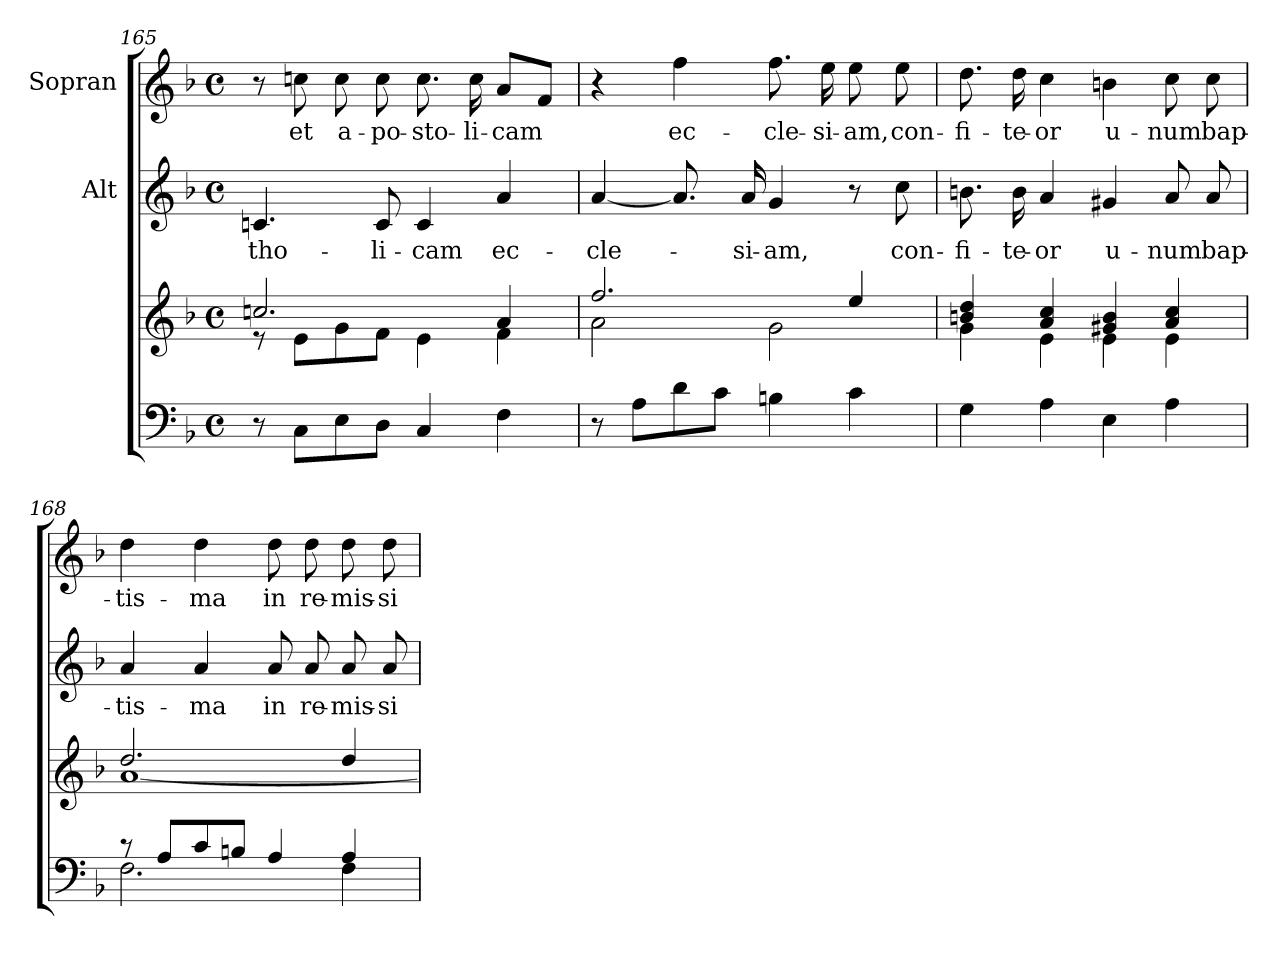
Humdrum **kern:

**kern	**kern	**kern	**text	**kern	**text
*part3	*part3	*part2	*part2	*part1	*part1
*staff4	*staff3	*staff2	*staff2	*staff1	*staff1
*	*	*I"Alt	*	*I"Sopran	*
!!LO:LB:g=z
*clefF4	*clefG2	*clefG2	*	*clefG2	*
*k[b-]	*k[b-]	*k[b-]	*	*k[b-]	*
*F:	*F:	*F:	*	*F:	*
*M4/4	*M4/4	*M4/4	*	*M4/4	*
*met(c)	*met(c)	*met(c)	*	*met(c)	*
=165	=165	=165	=165	=165	=165
*	*^	*	*	*	*
!	!	!	!	!LO:LY:b	!	!
8r	2.ccn/	8re	4.cn/	-tho-	8r	.
!	!	!	!	!	!	!LO:LY:b
8C\L	.	8e\L	.	.	8ccn\	et
!	!	!	!	!	!	!LO:LY:b
8E\	.	8g\	.	.	8cc\	a-
!	!	!	!	!LO:LY:b	!	!LO:LY:b
8D\J	.	8f\J	8c/	-li-	8cc\	-po-
!	!	!	!	!LO:LY:b	!	!LO:LY:b
4C/	.	4e\	4c/	-cam	8.cc\	-sto-
!	!	!	!	!	!	!LO:LY:b
.	.	.	.	.	16cc\	-li-
!	!	!	!	!LO:LY:b	!	!LO:LY:b
4F\	4a/	4f\	4a/	ec-	8a/L	-cam
.	.	.	.	.	8f/J	.
=166	=166	=166	=166	=166	=166	=166
!	!	!	!	!LO:LY:b	!	!
8r	2.ff/	2a\	[4a/	-cle-	4r	.
8A\L	.	.	.	.	.	.
!	!	!	!	!	!	!LO:LY:b
8d\	.	.	8.a/]	.	4ff\	ec-
8c\J	.	.	.	.	.	.
!	!	!	!	!LO:LY:b	!	!
.	.	.	16a/	-si-	.	.
!	!	!	!	!LO:LY:b	!	!LO:LY:b
4Bn\	.	2g\	4g/	-am,	8.ff\	-cle-
!	!	!	!	!	!	!LO:LY:b
.	.	.	.	.	16ee\	-si-
!	!	!	!	!	!	!LO:LY:b
4c\	4ee/	.	8r	.	8ee\	-am,
!	!	!	!	!LO:LY:b	!	!LO:LY:b
.	.	.	8cc\	con-	8ee\	con-
=167	=167	=167	=167	=167	=167	=167
!	!	!	!	!LO:LY:b	!	!LO:LY:b
4G\	4bn/ 4dd/	4g\	8.bn\	-fi-	8.dd\	-fi-
!	!	!	!	!LO:LY:b	!	!LO:LY:b
.	.	.	16b\	-te-	16dd\	-te-
!	!	!	!	!LO:LY:b	!	!LO:LY:b
4A\	4a/ 4cc/	4e\	4a/	-or	4cc\	-or
!	!	!	!	!LO:LY:b	!	!LO:LY:b
4E\	4g#X/ 4b/	4e\	4g#X/	u-	4bn\	u-
!	!	!	!	!LO:LY:b	!	!LO:LY:b
4A\	4a/ 4cc/	4e\	8a/	-num	8cc\	-num
!	!	!	!	!LO:LY:b	!	!LO:LY:b
.	.	.	8a/	bap-	8cc\	bap-
!!LO:PB:g=z
=168	=168	=168	=168	=168	=168	=168
*^	*	*	*	*	*	*
!	!	!	!	!	!LO:LY:b	!	!LO:LY:b
8rc	2.F\	2.dd/	[<1a	4a/	-tis-	4dd\	-tis-
8A/L	.	.	.	.	.	.	.
!	!	!	!	!	!LO:LY:b	!	!LO:LY:b
8c/	.	.	.	4a/	-ma	4dd\	-ma
8Bn/J	.	.	.	.	.	.	.
!	!	!	!	!	!LO:LY:b	!	!LO:LY:b
4A/	.	.	.	8a/	in	8dd\	in
!	!	!	!	!	!LO:LY:b	!	!LO:LY:b
.	.	.	.	8a/	re-	8dd\	re-
!	!	!	!	!	!LO:LY:b	!	!LO:LY:b
4A/	4F\	4dd/	.	8a/	-mis-	8dd\	-mis-
!	!	!	!	!	!LO:LY:b	!	!LO:LY:b
.	.	.	.	8a/	-si-	8dd\	-si-
*v	*v	*	*	*	*	*	*
*	*v	*v	*	*	*	*
=	=	=	=	=	=
*-	*-	*-	*-	*-	*-
